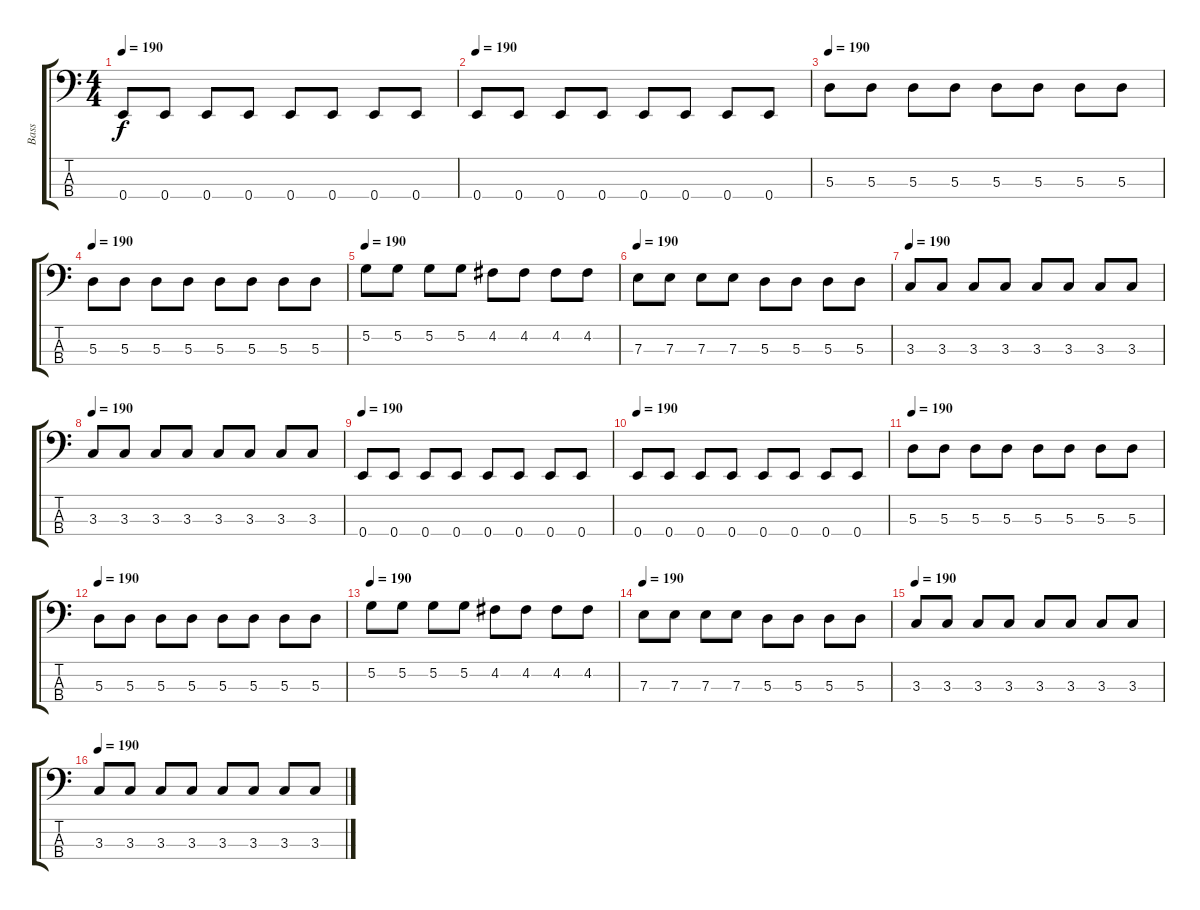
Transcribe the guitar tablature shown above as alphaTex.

\track ("Bass" "Bass") {instrument electricbasspick}
\staff {score tabs}
\tuning (G2 D2 A1 E1) {hide}
\ts (4 4)
\tempo 190
\clef f4
\ks c
0.4.8{dy f} 0.4.8 0.4.8 0.4.8 0.4.8 0.4.8 0.4.8 0.4.8 |
\tempo 190
0.4.8 0.4.8 0.4.8 0.4.8 0.4.8 0.4.8 0.4.8 0.4.8 |
\tempo 190
5.3.8 5.3.8 5.3.8 5.3.8 5.3.8 5.3.8 5.3.8 5.3.8 |
\tempo 190
5.3.8 5.3.8 5.3.8 5.3.8 5.3.8 5.3.8 5.3.8 5.3.8 |
\tempo 190
5.2.8 5.2.8 5.2.8 5.2.8 4.2.8 4.2.8 4.2.8 4.2.8 |
\tempo 190
7.3.8 7.3.8 7.3.8 7.3.8 5.3.8 5.3.8 5.3.8 5.3.8 |
\tempo 190
3.3.8 3.3.8 3.3.8 3.3.8 3.3.8 3.3.8 3.3.8 3.3.8 |
\tempo 190
3.3.8 3.3.8 3.3.8 3.3.8 3.3.8 3.3.8 3.3.8 3.3.8 |
\tempo 190
0.4.8 0.4.8 0.4.8 0.4.8 0.4.8 0.4.8 0.4.8 0.4.8 |
\tempo 190
0.4.8 0.4.8 0.4.8 0.4.8 0.4.8 0.4.8 0.4.8 0.4.8 |
\tempo 190
5.3.8 5.3.8 5.3.8 5.3.8 5.3.8 5.3.8 5.3.8 5.3.8 |
\tempo 190
5.3.8 5.3.8 5.3.8 5.3.8 5.3.8 5.3.8 5.3.8 5.3.8 |
\tempo 190
5.2.8 5.2.8 5.2.8 5.2.8 4.2.8 4.2.8 4.2.8 4.2.8 |
\tempo 190
7.3.8 7.3.8 7.3.8 7.3.8 5.3.8 5.3.8 5.3.8 5.3.8 |
\tempo 190
3.3.8 3.3.8 3.3.8 3.3.8 3.3.8 3.3.8 3.3.8 3.3.8 |
\tempo 190
3.3.8 3.3.8 3.3.8 3.3.8 3.3.8 3.3.8 3.3.8 3.3.8
